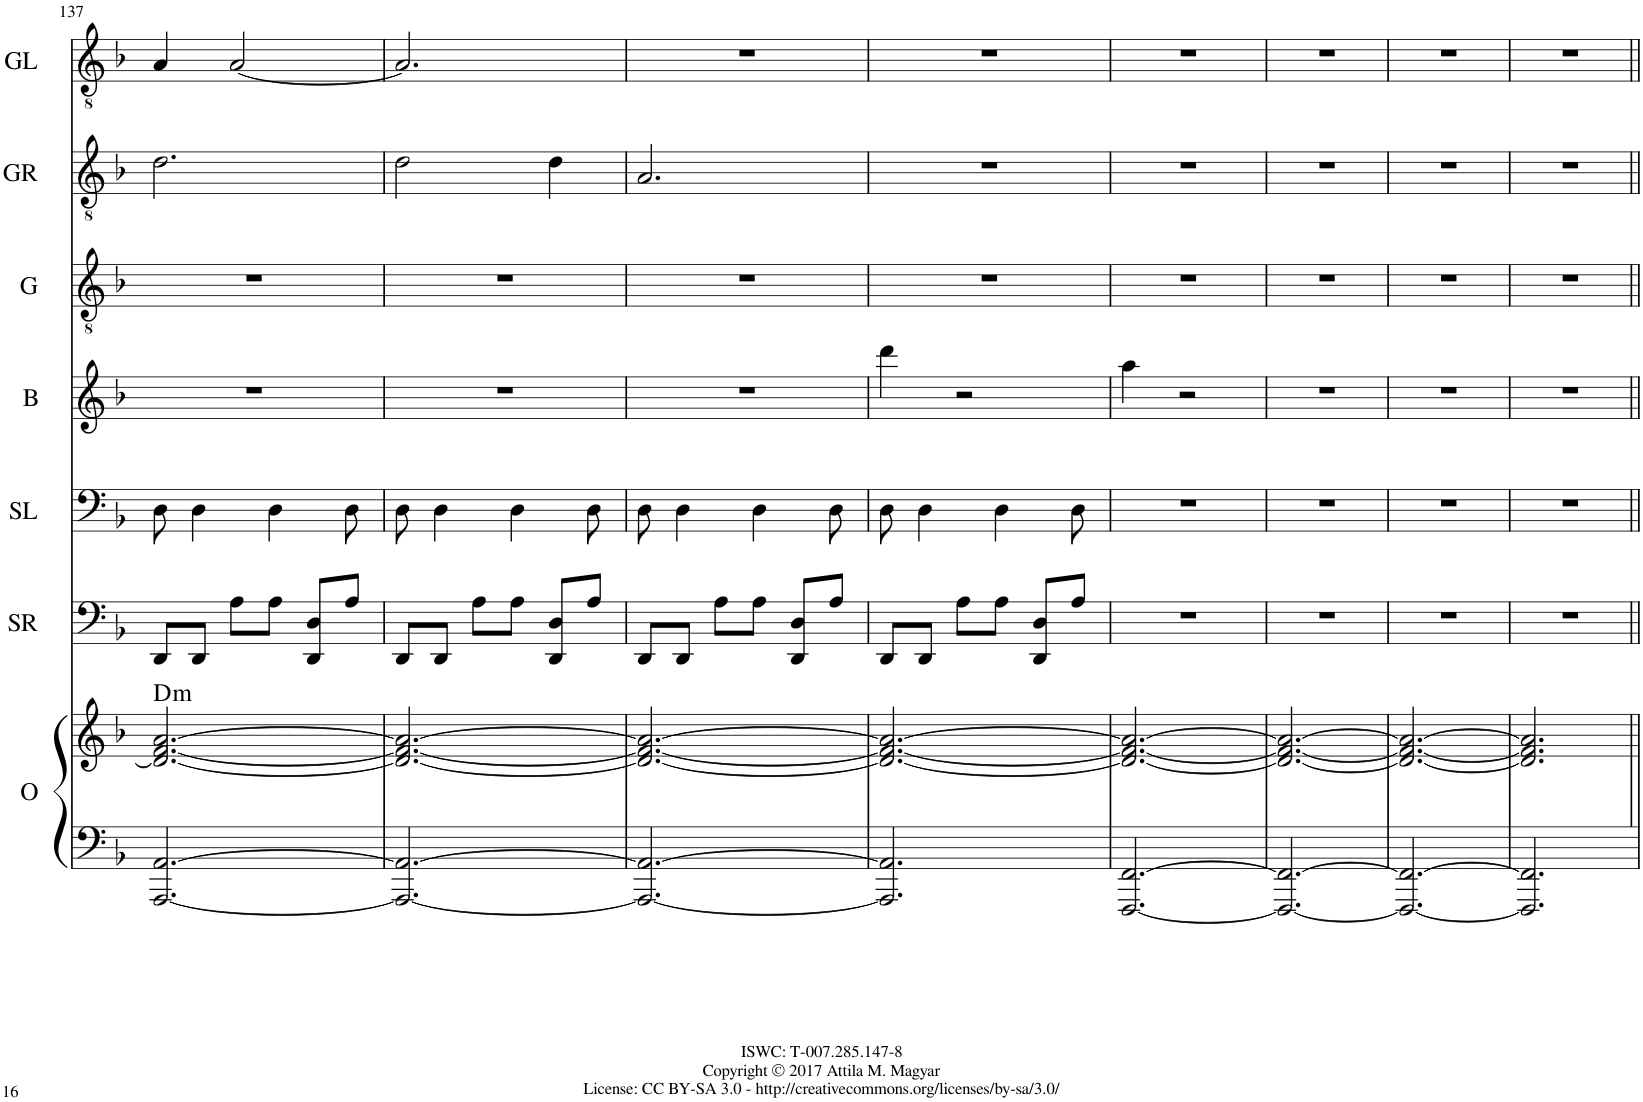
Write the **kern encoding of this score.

**kern	**kern	**harte	**kern	**kern	**kern	**kern	**kern	**kern
*part7	*part7	*part7	*part6	*part5	*part4	*part3	*part2	*part1
*staff8	*staff7	*	*staff6	*staff5	*staff4	*staff3	*staff2	*staff1
*I"Organ	*	*	*I"SynthR	*I"SynthL	*I"Bell	*I"Gtr	*I"GtrR	*I"GtrL
*I'O	*	*	*I'SR	*I'SL	*I'B	*I'G	*I'GR	*I'GL
!!LO:PB:g=z
*clefF4	*clefG2	*	*clefF4	*clefF4	*clefG2	*clefGv2	*clefGv2	*clefGv2
*k[b-]	*k[b-]	*	*k[b-]	*k[b-]	*k[b-]	*k[b-]	*k[b-]	*k[b-]
=137	=137	=137	=137	=137	=137	=137	=137	=137
!	!	!LO:H:kt=m	!	!	!	!	!	!
[2.AAA/ [2.AA/	2.d/_ [2.f/ [2.a/	D:min	8DD/L	8D\	1r	1r	2.d\	4A/
.	.	.	8DD/J	4D\	.	.	.	.
.	.	.	8A\L	.	.	.	.	[2A/
.	.	.	8A\J	4D\	.	.	.	.
.	.	.	8DD/ 8D/L	.	.	.	.	.
.	.	.	8A/J	8D\	.	.	.	.
4ryy	4ryy	.	4ryy	4ryy	.	.	4ryy	4ryy
=138	=138	=138	=138	=138	=138	=138	=138	=138
2.AAA/_ 2.AA/_	2.d/_ 2.f/_ 2.a/_	.	8DD/L	8D\	1r	1r	2d\	2.A/]
.	.	.	8DD/J	4D\	.	.	.	.
.	.	.	8A\L	.	.	.	.	.
.	.	.	8A\J	4D\	.	.	.	.
.	.	.	8DD/ 8D/L	.	.	.	4d\	.
.	.	.	8A/J	8D\	.	.	.	.
4ryy	4ryy	.	4ryy	4ryy	.	.	4ryy	4ryy
=139	=139	=139	=139	=139	=139	=139	=139	=139
2.AAA/_ 2.AA/_	2.d/_ 2.f/_ 2.a/_	.	8DD/L	8D\	1r	1r	2.A/	1r
.	.	.	8DD/J	4D\	.	.	.	.
.	.	.	8A\L	.	.	.	.	.
.	.	.	8A\J	4D\	.	.	.	.
.	.	.	8DD/ 8D/L	.	.	.	.	.
.	.	.	8A/J	8D\	.	.	.	.
4ryy	4ryy	.	4ryy	4ryy	.	.	4ryy	.
=140	=140	=140	=140	=140	=140	=140	=140	=140
2.AAA/] 2.AA/]	2.d/_ 2.f/_ 2.a/_	.	8DD/L	8D\	4ddd\	1r	1r	1r
.	.	.	8DD/J	4D\	.	.	.	.
.	.	.	8A\L	.	2r	.	.	.
.	.	.	8A\J	4D\	.	.	.	.
.	.	.	8DD/ 8D/L	.	.	.	.	.
.	.	.	8A/J	8D\	.	.	.	.
4ryy	4ryy	.	4ryy	4ryy	4ryy	.	.	.
=141	=141	=141	=141	=141	=141	=141	=141	=141
[2.FFF/ [2.FF/	2.d/_ 2.f/_ 2.a/_	.	1r	1r	4aa\	1r	1r	1r
.	.	.	.	.	2r	.	.	.
4ryy	4ryy	.	.	.	4ryy	.	.	.
=142	=142	=142	=142	=142	=142	=142	=142	=142
2.FFF/_ 2.FF/_	2.d/_ 2.f/_ 2.a/_	.	1r	1r	1r	1r	1r	1r
4ryy	4ryy	.	.	.	.	.	.	.
=143	=143	=143	=143	=143	=143	=143	=143	=143
2.FFF/_ 2.FF/_	2.d/_ 2.f/_ 2.a/_	.	1r	1r	1r	1r	1r	1r
4ryy	4ryy	.	.	.	.	.	.	.
=144	=144	=144	=144	=144	=144	=144	=144	=144
2.FFF/] 2.FF/]	2.d/] 2.f/] 2.a/]	.	1r	1r	1r	1r	1r	1r
4ryy	4ryy	.	.	.	.	.	.	.
=||	=||	=||	=||	=||	=||	=||	=||	=||
*-	*-	*-	*-	*-	*-	*-	*-	*-
